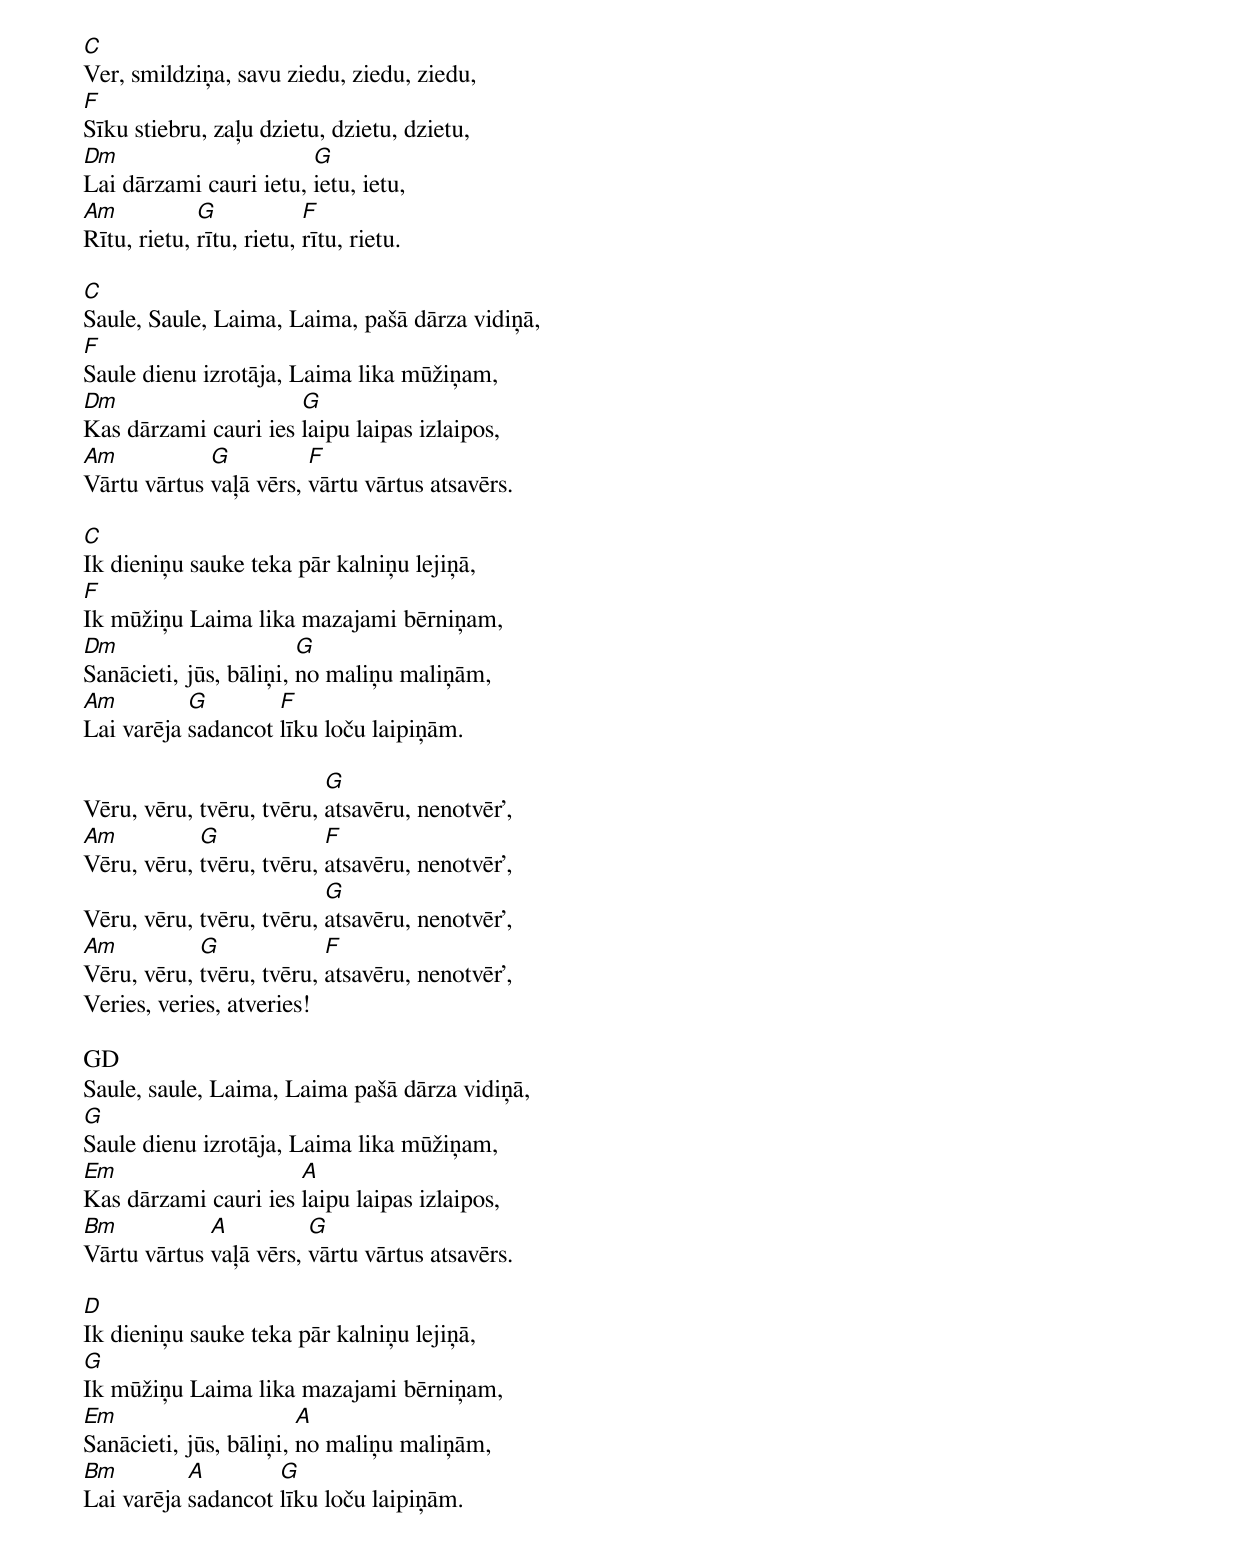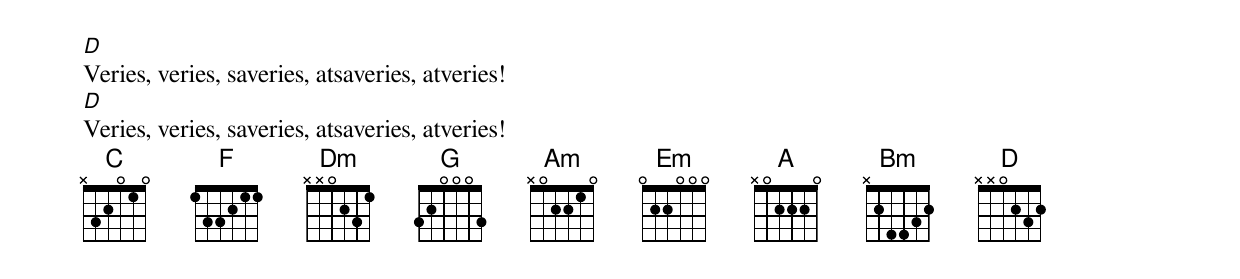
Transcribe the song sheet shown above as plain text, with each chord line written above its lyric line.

C
Ver, smildziņa, savu ziedu, ziedu, ziedu,
F
Sīku stiebru, zaļu dzietu, dzietu, dzietu,
Dm                      G
Lai dārzami cauri ietu, ietu, ietu,
Am           G            F
Rītu, rietu, rītu, rietu, rītu, rietu.

C
Saule, Saule, Laima, Laima, pašā dārza vidiņā,
F
Saule dienu izrotāja, Laima lika mūžiņam,
Dm                    G
Kas dārzami cauri ies laipu laipas izlaipos,
Am           G          F
Vārtu vārtus vaļā vērs, vārtu vārtus atsavērs.

C
Ik dieniņu sauke teka pār kalniņu lejiņā,
F
Ik mūžiņu Laima lika mazajami bērniņam,
Dm                      G
Sanācieti, jūs, bāliņi, no maliņu maliņām,
Am         G        F
Lai varēja sadancot līku loču laipiņām.

                          G
Vēru, vēru, tvēru, tvēru, atsavēru, nenotvēr',
Am          G             F
Vēru, vēru, tvēru, tvēru, atsavēru, nenotvēr',
                          G
Vēru, vēru, tvēru, tvēru, atsavēru, nenotvēr',
Am          G             F
Vēru, vēru, tvēru, tvēru, atsavēru, nenotvēr',
Veries, veries, atveries!

GD
Saule, saule, Laima, Laima pašā dārza vidiņā,
G
Saule dienu izrotāja, Laima lika mūžiņam,
Em                    A
Kas dārzami cauri ies laipu laipas izlaipos,
Bm           A          G
Vārtu vārtus vaļā vērs, vārtu vārtus atsavērs.

D
Ik dieniņu sauke teka pār kalniņu lejiņā,
G
Ik mūžiņu Laima lika mazajami bērniņam,
Em                      A
Sanācieti, jūs, bāliņi, no maliņu maliņām,
Bm         A        G
Lai varēja sadancot līku loču laipiņām.

D
Veries, veries, saveries, atsaveries, atveries!
D
Veries, veries, saveries, atsaveries, atveries!
